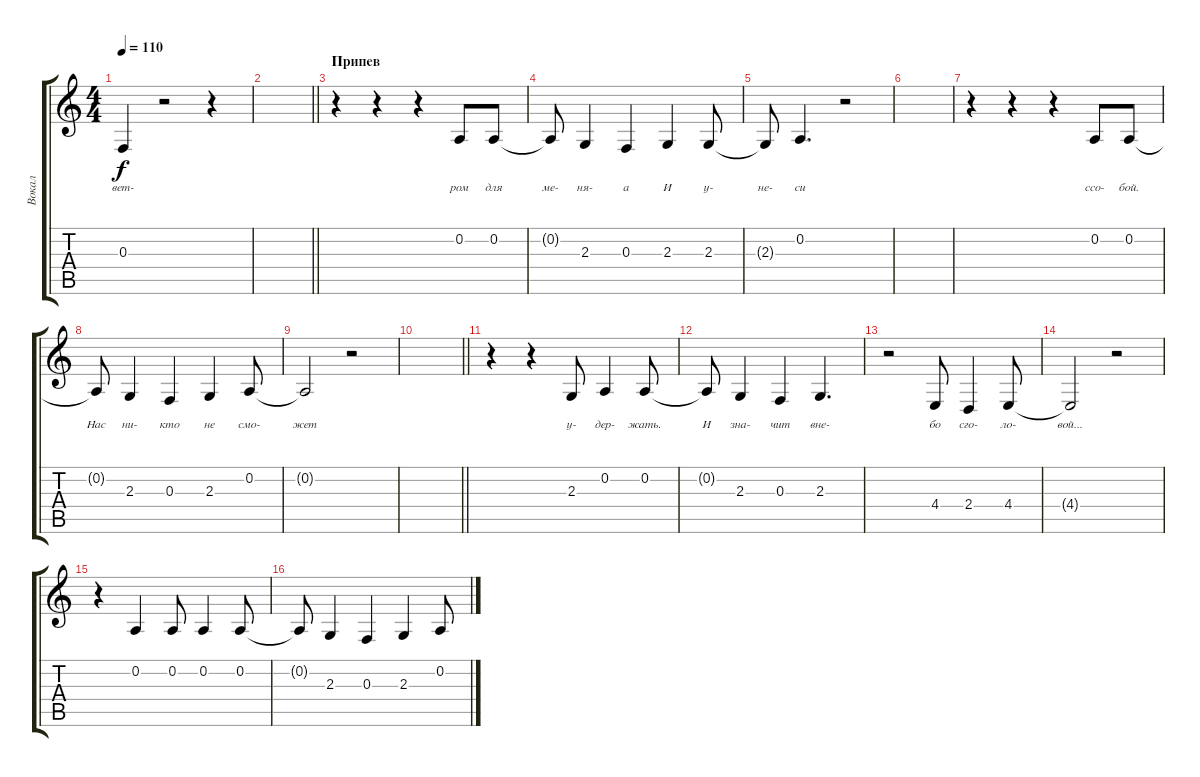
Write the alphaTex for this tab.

\track ("Вокал" "Вокал") {instrument violin}
\staff {score tabs}
\tuning (D4 A3 F3 C3 G2 C2) {hide}
\ts (4 4)
\tempo 110
\clef g2
\ks c
0.3{t}.4{lyrics (0 "вет-") lyrics (1 "") lyrics (2 "") lyrics (3 "") lyrics (4 "") dy f} r.2 r.4 |
\barLineRight lightlight
|
\section ("" "Припев")
r.4{volume 16} r.4 r.4 0.2.8{lyrics (0 "ром") lyrics (1 "") lyrics (2 "") lyrics (3 "") lyrics (4 "")} 0.2.8{lyrics (0 "для") lyrics (1 "") lyrics (2 "") lyrics (3 "") lyrics (4 "")} |
0.2{t}.8{lyrics (0 "ме-") lyrics (1 "") lyrics (2 "") lyrics (3 "") lyrics (4 "")} 2.3.4{lyrics (0 "ня-") lyrics (1 "") lyrics (2 "") lyrics (3 "") lyrics (4 "")} 0.3.4{lyrics (0 "а") lyrics (1 "") lyrics (2 "") lyrics (3 "") lyrics (4 "")} 2.3.4{lyrics (0 "И") lyrics (1 "") lyrics (2 "") lyrics (3 "") lyrics (4 "")} 2.3.8{lyrics (0 "у-") lyrics (1 "") lyrics (2 "") lyrics (3 "") lyrics (4 "")} |
2.3{t}.8{lyrics (0 "не-") lyrics (1 "") lyrics (2 "") lyrics (3 "") lyrics (4 "")} 0.2.4{d lyrics (0 "си") lyrics (1 "") lyrics (2 "") lyrics (3 "") lyrics (4 "")} r.2 |
|
r.4 r.4 r.4 0.2.8{lyrics (0 "ссо-") lyrics (1 "") lyrics (2 "") lyrics (3 "") lyrics (4 "")} 0.2.8{lyrics (0 "бой.") lyrics (1 "") lyrics (2 "") lyrics (3 "") lyrics (4 "")} |
0.2{t}.8{lyrics (0 "Нас") lyrics (1 "") lyrics (2 "") lyrics (3 "") lyrics (4 "")} 2.3.4{lyrics (0 "ни-") lyrics (1 "") lyrics (2 "") lyrics (3 "") lyrics (4 "")} 0.3.4{lyrics (0 "кто") lyrics (1 "") lyrics (2 "") lyrics (3 "") lyrics (4 "")} 2.3.4{lyrics (0 "не") lyrics (1 "") lyrics (2 "") lyrics (3 "") lyrics (4 "")} 0.2.8{lyrics (0 "смо-") lyrics (1 "") lyrics (2 "") lyrics (3 "") lyrics (4 "")} |
0.2{t}.2{lyrics (0 "жет") lyrics (1 "") lyrics (2 "") lyrics (3 "") lyrics (4 "")} r.2 |
\barLineRight lightlight
|
r.4 r.4 2.3.8{lyrics (0 "у-") lyrics (1 "") lyrics (2 "") lyrics (3 "") lyrics (4 "")} 0.2.4{lyrics (0 "дер-") lyrics (1 "") lyrics (2 "") lyrics (3 "") lyrics (4 "")} 0.2.8{lyrics (0 "жать.") lyrics (1 "") lyrics (2 "") lyrics (3 "") lyrics (4 "")} |
0.2{t}.8{lyrics (0 "И") lyrics (1 "") lyrics (2 "") lyrics (3 "") lyrics (4 "")} 2.3.4{lyrics (0 "зна-") lyrics (1 "") lyrics (2 "") lyrics (3 "") lyrics (4 "")} 0.3.4{lyrics (0 "чит") lyrics (1 "") lyrics (2 "") lyrics (3 "") lyrics (4 "")} 2.3.4{d lyrics (0 "вне-") lyrics (1 "") lyrics (2 "") lyrics (3 "") lyrics (4 "")} |
r.2 4.4.8{lyrics (0 "бо") lyrics (1 "") lyrics (2 "") lyrics (3 "") lyrics (4 "")} 2.4.4{lyrics (0 "сго-") lyrics (1 "") lyrics (2 "") lyrics (3 "") lyrics (4 "")} 4.4.8{lyrics (0 "ло-") lyrics (1 "") lyrics (2 "") lyrics (3 "") lyrics (4 "")} |
4.4{t}.2{lyrics (0 "вой...") lyrics (1 "") lyrics (2 "") lyrics (3 "") lyrics (4 "")} r.2 |
r.4 0.2.4 0.2.8 0.2.4 0.2.8 |
0.2{t}.8 2.3.4 0.3.4 2.3.4 0.2.8
